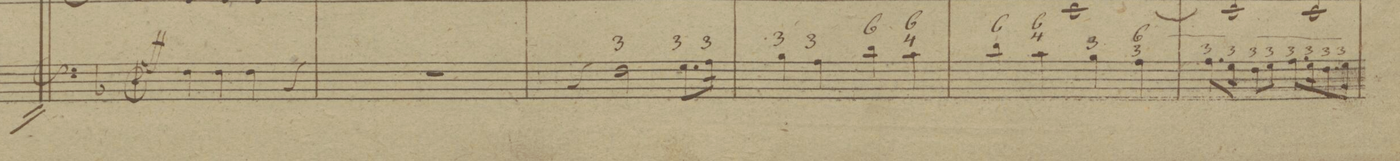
**kern	**fba	**dynam
*I"Organo et Baſso	*	*
*clefF4	*	*
*k[b-]	*	*
*met(c|)	*	*
*M2/2	*	*
4F\	.	ff
4F\	.	.
4F\	.	.
4r	.	.
=2	=2	=2
1r	.	.
=3	=3	=3
4r	.	.
*2\right	*	*
2F\	3	.
8.G\L	3	.
16A\Jk	3	.
=4	=4	=4
4B-\	3	.
4A\	3	.
4d\	6	.
4c\	6 4	.
=5	=5	=5
4d\	6	.
4c\	6 4	.
4B-\	3	.
4A\	6_ 3	.
=6	=6	=6
8.A\L	_ 3	.
16G\Jk	_ 3	.
8F\L	_ 3	.
8G\J	_ 3	.
8.A\L	_ 3	.
16G\K	_ 3	.
8.F\	_ 3	.
16G\Jk	_ 3	.
.	X X	.
=7	=7	=7
*-	*-	*-
